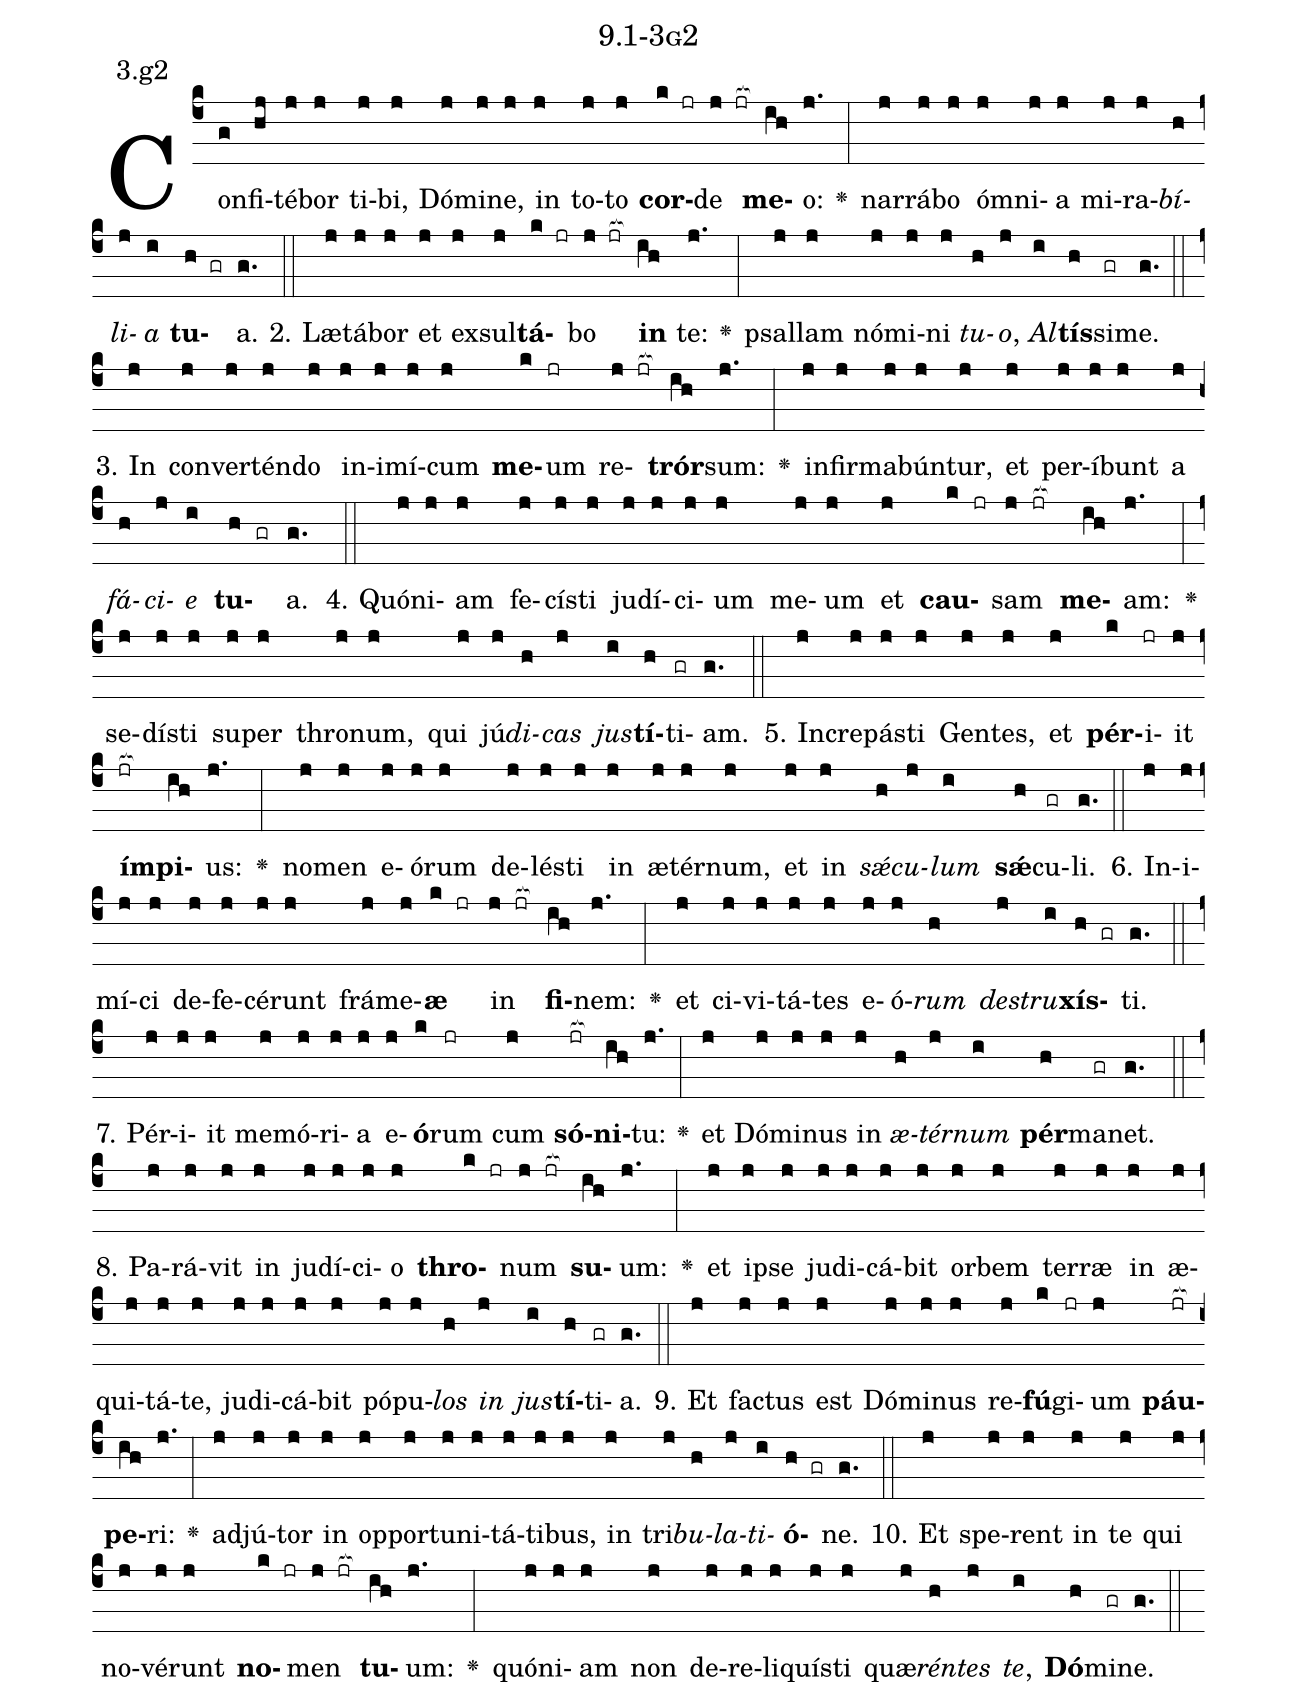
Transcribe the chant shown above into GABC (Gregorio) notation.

name: 9.1-3g2;
annotation: 3.g2;
%%
(c4)Con(g)fi(hj)té(j)bor(j) ti(j)bi,(j) Dó(j)mi(j)ne,(j) in(j) to(j)to(j) <b>cor</b>(k jr)de(j jr[ocb:1{]) <b>me</b>(ih[ocb:0}])o:(j.) <v>\greheightstar</v>(:) nar(j)rá(j)bo(j) óm(j)ni(j)a(j) mi(j)ra(j)<i>bí</i>(h)<i>li</i>(j)<i>a</i>(i) <b>tu</b>(h gr)a.(g.) (::)
2. Læ(j)tá(j)bor(j) et(j) ex(j)sul(j)<b>tá</b>(k jr)bo(j jr[ocb:1{]) <b>in</b>(ih[ocb:0}]) te:(j.) <v>\greheightstar</v>(:) psal(j)lam(j) nó(j)mi(j)ni(j) <i>tu</i>(h)<i>o</i>,(j) <i>Al</i>(i)<b>tís</b>(h)si(gr)me.(g.) (::)
3. In(j) con(j)ver(j)tén(j)do(j) in(j)i(j)mí(j)cum(j) <b>me</b>(k)um(jr) re(j jr[ocb:1{])<b>trór</b>(ih[ocb:0}])sum:(j.) <v>\greheightstar</v>(:) in(j)fir(j)ma(j)bún(j)tur,(j) et(j) per(j)í(j)bunt(j) a(j) <i>fá</i>(h)<i>ci</i>(j)<i>e</i>(i) <b>tu</b>(h gr)a.(g.) (::)
4. Quón(j)i(j)am(j) fe(j)cís(j)ti(j) ju(j)dí(j)ci(j)um(j) me(j)um(j) et(j) <b>cau</b>(k jr)sam(j jr[ocb:1{]) <b>me</b>(ih[ocb:0}])am:(j.) <v>\greheightstar</v>(:) se(j)dís(j)ti(j) su(j)per(j) thro(j)num,(j) qui(j) jú(j)<i>di</i>(h)<i>cas</i>(j) <i>jus</i>(i)<b>tí</b>(h)ti(gr)am.(g.) (::)
5. In(j)cre(j)pás(j)ti(j) Gen(j)tes,(j) et(j) <b>pér</b>(k)i(jr)it(j) <b>ím</b>(jr[ocb:1{])<b>pi</b>(ih[ocb:0}])us:(j.) <v>\greheightstar</v>(:) no(j)men(j) e(j)ó(j)rum(j) de(j)lés(j)ti(j) in(j) æ(j)tér(j)num,(j) et(j) in(j) <i>sǽ</i>(h)<i>cu</i>(j)<i>lum</i>(i) <b>sǽ</b>(h)cu(gr)li.(g.) (::)
6. In(j)i(j)mí(j)ci(j) de(j)fe(j)cé(j)runt(j) frá(j)me(j)<b>æ</b>(k jr) in(j jr[ocb:1{]) <b>fi</b>(ih[ocb:0}])nem:(j.) <v>\greheightstar</v>(:) et(j) ci(j)vi(j)tá(j)tes(j) e(j)ó(j)<i>rum</i>(h) <i>de</i>(j)<i>stru</i>(i)<b>xís</b>(h gr)ti.(g.) (::)
7. Pér(j)i(j)it(j) me(j)mó(j)ri(j)a(j) e(j)<b>ó</b>(k)rum(jr) cum(j) <b>só</b>(jr[ocb:1{])<b>ni</b>(ih[ocb:0}])tu:(j.) <v>\greheightstar</v>(:) et(j) Dó(j)mi(j)nus(j) in(j) <i>æ</i>(h)<i>tér</i>(j)<i>num</i>(i) <b>pér</b>(h)ma(gr)net.(g.) (::)
8. Pa(j)rá(j)vit(j) in(j) ju(j)dí(j)ci(j)o(j) <b>thro</b>(k jr)num(j jr[ocb:1{]) <b>su</b>(ih[ocb:0}])um:(j.) <v>\greheightstar</v>(:) et(j) ip(j)se(j) ju(j)di(j)cá(j)bit(j) or(j)bem(j) ter(j)ræ(j) in(j) æ(j)qui(j)tá(j)te,(j) ju(j)di(j)cá(j)bit(j) pó(j)pu(j)<i>los</i>(h) <i>in</i>(j) <i>jus</i>(i)<b>tí</b>(h)ti(gr)a.(g.) (::)
9. Et(j) fac(j)tus(j) est(j) Dó(j)mi(j)nus(j) re(j)<b>fú</b>(k)gi(jr)um(j) <b>páu</b>(jr[ocb:1{])<b>pe</b>(ih[ocb:0}])ri:(j.) <v>\greheightstar</v>(:) ad(j)jú(j)tor(j) in(j) op(j)por(j)tu(j)ni(j)tá(j)ti(j)bus,(j) in(j) tri(j)<i>bu</i>(h)<i>la</i>(j)<i>ti</i>(i)<b>ó</b>(h gr)ne.(g.) (::)
10. Et(j) spe(j)rent(j) in(j) te(j) qui(j) no(j)vé(j)runt(j) <b>no</b>(k jr)men(j jr[ocb:1{]) <b>tu</b>(ih[ocb:0}])um:(j.) <v>\greheightstar</v>(:) quón(j)i(j)am(j) non(j) de(j)re(j)li(j)quís(j)ti(j) quæ(j)<i>rén</i>(h)<i>tes</i>(j) <i>te</i>,(i) <b>Dó</b>(h)mi(gr)ne.(g.) (::)
